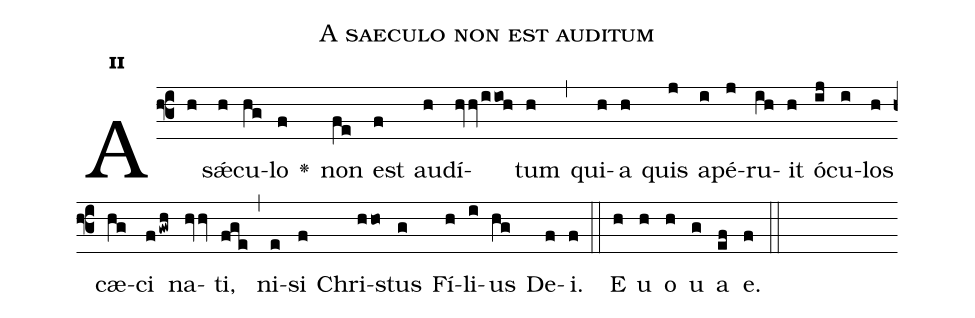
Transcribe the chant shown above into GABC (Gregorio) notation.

name:A saeculo non est auditum;
office-part:Antiphona;
mode:2;
%%
initial-style: 1;
name: A saeculo non est auditum
book: Antiphonae & Responsoria/Tomus II, p. 68;
occasion: Hebdomada IV Quadragesimae Dominica;
office-part: Vesperae II Ant E;
user-notes: ;
commentary: ;
annotation: 2d;
centering-scheme: english;
fontsize: 12;
font: OFLSortsMillGoudy;
height: 11;
width: 4.5;
%%
(f3)A(h) sǽ(h)cu(hg)lo(f) <v>\greheightstar</v>() non(fe) est(f) au(h)dí(hvv/iioh)tum(h) (,) qui(h)a(h) quis(j) a(i)pé(j)ru(ih)it(h) ó(ij)cu(i)los(h) cæ(hg)ci(fgwh) na(hvv)ti,(fge) (,) ni(e)si(f) Chri(hho)stus(g) Fí(h)li(i)us(hg) De(f)i.(f) (::)
E(h) u(h) o(h) u(g) a(ef) e.(f) (::)
